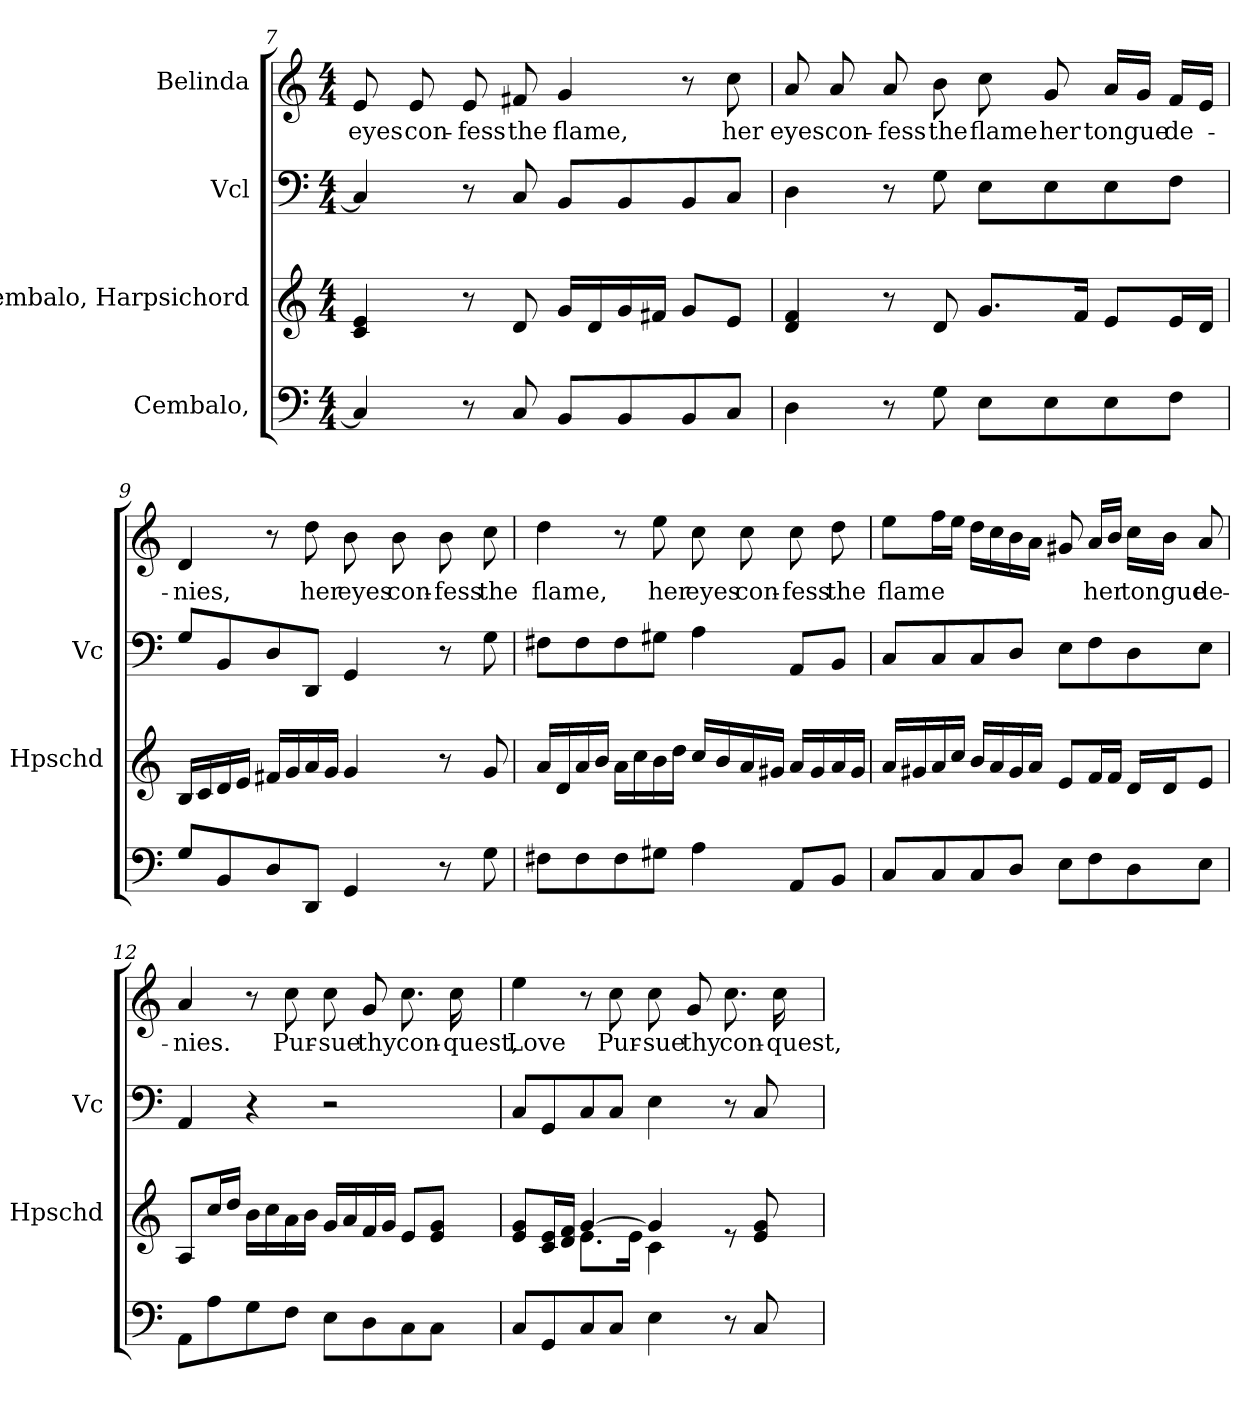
**kern	**kern	**kern	**kern	**text
*part4	*part3	*part2	*part1	*part1
*staff4	*staff3	*staff2	*staff1	*staff1
*I"Cembalo,	*I"Cembalo, Harpsichord	*I"Vcl	*I"Belinda	*
*	*I'Hpschd	*I'Vc	*	*
*clefF4	*clefG2	*clefF4	*clefG2	*
*k[]	*k[]	*k[]	*k[]	*
*M4/4	*M4/4	*M4/4	*M4/4	*
=7	=7	=7	=7	=7
!	!	!	!	!LO:LY:b
4C/]	4c/ 4e/	4C/]	8e/	eyes
!	!	!	!	!LO:LY:b
.	.	.	8e/	con-
!	!	!	!	!LO:LY:b
8r	8r	8r	8e/	-fess
!	!	!	!	!LO:LY:b
8C/	8d/	8C/	8f#X/	the
!	!	!	!	!LO:LY:b
8BB/L	16g/LL	8BB/L	4g/	flame,
.	16d/	.	.	.
8BB/	16g/	8BB/	.	.
.	16f#X/JJ	.	.	.
8BB/	8g/L	8BB/	8r	.
!	!	!	!	!LO:LY:b
8C/J	8e/J	8C/J	8cc\	her
!!LO:PB:g=z
=8	=8	=8	=8	=8
!	!	!	!	!LO:LY:b
4D\	4d/ 4f/	4D\	8a/	eyes
!	!	!	!	!LO:LY:b
.	.	.	8a/	con-
!	!	!	!	!LO:LY:b
8r	8r	8r	8a/	-fess
!	!	!	!	!LO:LY:b
8G\	8d/	8G\	8b\	the
!	!	!	!	!LO:LY:b
8E\L	8.g/L	8E\L	8cc\	flame
!	!	!	!	!LO:LY:b
8E\	.	8E\	8g/	her
.	16f/Jk	.	.	.
!	!	!	!	!LO:LY:b
8E\	8e/L	8E\	16a/LL	tongue
.	.	.	16g/JJ	.
!	!	!	!	!LO:LY:b
8F\J	16e/L	8F\J	16f/LL	de-
.	16d/JJ	.	16e/JJ	.
=9	=9	=9	=9	=9
!	!	!	!	!LO:LY:b
8G/L	16B/LL	8G/L	4d/	-nies,
.	16c/	.	.	.
8BB/	16d/	8BB/	.	.
.	16e/JJ	.	.	.
8D/	16f#X/LL	8D/	8r	.
.	16g/	.	.	.
!	!	!	!	!LO:LY:b
8DD/J	16a/	8DD/J	8dd\	her
.	16g/JJ	.	.	.
!	!	!	!	!LO:LY:b
4GG/	4g/	4GG/	8b\	eyes
!	!	!	!	!LO:LY:b
.	.	.	8b\	con-
!	!	!	!	!LO:LY:b
8r	8r	8r	8b\	-fess
!	!	!	!	!LO:LY:b
8G\	8g/	8G\	8cc\	the
!!LO:LB:g=z
=10	=10	=10	=10	=10
!	!	!	!	!LO:LY:b
8F#X\L	16a/LL	8F#X\L	4dd\	flame,
.	16d/	.	.	.
8F#\	16a/	8F#\	.	.
.	16b/JJ	.	.	.
8F#\	16a\LL	8F#\	8r	.
.	16cc\	.	.	.
!	!	!	!	!LO:LY:b
8G#X\J	16b\	8G#X\J	8ee\	her
.	16dd\JJ	.	.	.
!	!	!	!	!LO:LY:b
4A\	16cc/LL	4A\	8cc\	eyes
.	16b/	.	.	.
!	!	!	!	!LO:LY:b
.	16a/	.	8cc\	con-
.	16g#X/JJ	.	.	.
!	!	!	!	!LO:LY:b
8AA/L	16a/LL	8AA/L	8cc\	-fess
.	16g#/	.	.	.
!	!	!	!	!LO:LY:b
8BB/J	16a/	8BB/J	8dd\	the
.	16g#/JJ	.	.	.
=11	=11	=11	=11	=11
!	!	!	!	!LO:LY:b
8C/L	16a/LL	8C/L	8ee\L	flame
.	16g#X/	.	.	.
8C/	16a/	8C/	16ff\L	.
.	16cc/JJ	.	16ee\JJ	.
8C/	16b/LL	8C/	16dd\LL	.
.	16a/	.	16cc\	.
8D/J	16g#/	8D/J	16b\	.
.	16a/JJ	.	16a\JJ	.
8E\L	8e/L	8E\L	8g#X/	.
!	!	!	!	!LO:LY:b
8F\	16f/L	8F\	16a/LL	her
.	16f/JJ	.	16b/JJ	.
!	!	!	!	!LO:LY:b
8D\	16d/LL	8D\	16cc\LL	tongue
.	16d/J	.	16b\JJ	.
!	!	!	!	!LO:LY:b
8E\J	8e/J	8E\J	8a/	de-
!!LO:LB:g=z
=12	=12	=12	=12	=12
!	!	!	!	!LO:LY:b
8AA\L	8A/L	4AA/	4a/	-nies.
8A\	16cc/L	.	.	.
.	16dd/JJ	.	.	.
8G\	16b\LL	4r	8r	.
.	16cc\	.	.	.
!	!	!	!	!LO:LY:b
8F\J	16a\	.	8cc\	Pur-
.	16b\JJ	.	.	.
!	!	!	!	!LO:LY:b
8E\L	16g/LL	2r	8cc\	-sue
.	16a/	.	.	.
!	!	!	!	!LO:LY:b
8D\	16f/	.	8g/	thy
.	16g/JJ	.	.	.
!	!	!	!	!LO:LY:b
8C\	8e/L	.	8.cc\	con-
8C\J	8e/ 8g/J	.	.	.
!	!	!	!	!LO:LY:b
.	.	.	16cc\	-quest,
=13	=13	=13	=13	=13
*	*^	*	*	*
!	!	!	!	!	!LO:LY:b
8C/L	8e/ 8g/L	4ryy	8C/L	4ee\	Love
8GG/	16c/ 16e/L	.	8GG/	.	.
.	16d/ 16f/JJ	.	.	.	.
8C/	[4g/	8.e\L	8C/	8r	.
!	!	!	!	!	!LO:LY:b
8C/J	.	.	8C/J	8cc\	Pur-
.	.	16e\Jk	.	.	.
!	!	!	!	!	!LO:LY:b
4E\	4g/]	4c\	4E\	8cc\	-sue
!	!	!	!	!	!LO:LY:b
.	.	.	.	8g/	thy
!	!	!	!	!	!LO:LY:b
8r	8re	4ryy	8r	8.cc\	con-
8C/	8e/ 8g/	.	8C/	.	.
!	!	!	!	!	!LO:LY:b
.	.	.	.	16cc\	-quest,
*	*v	*v	*	*	*
=	=	=	=	=
*-	*-	*-	*-	*-
